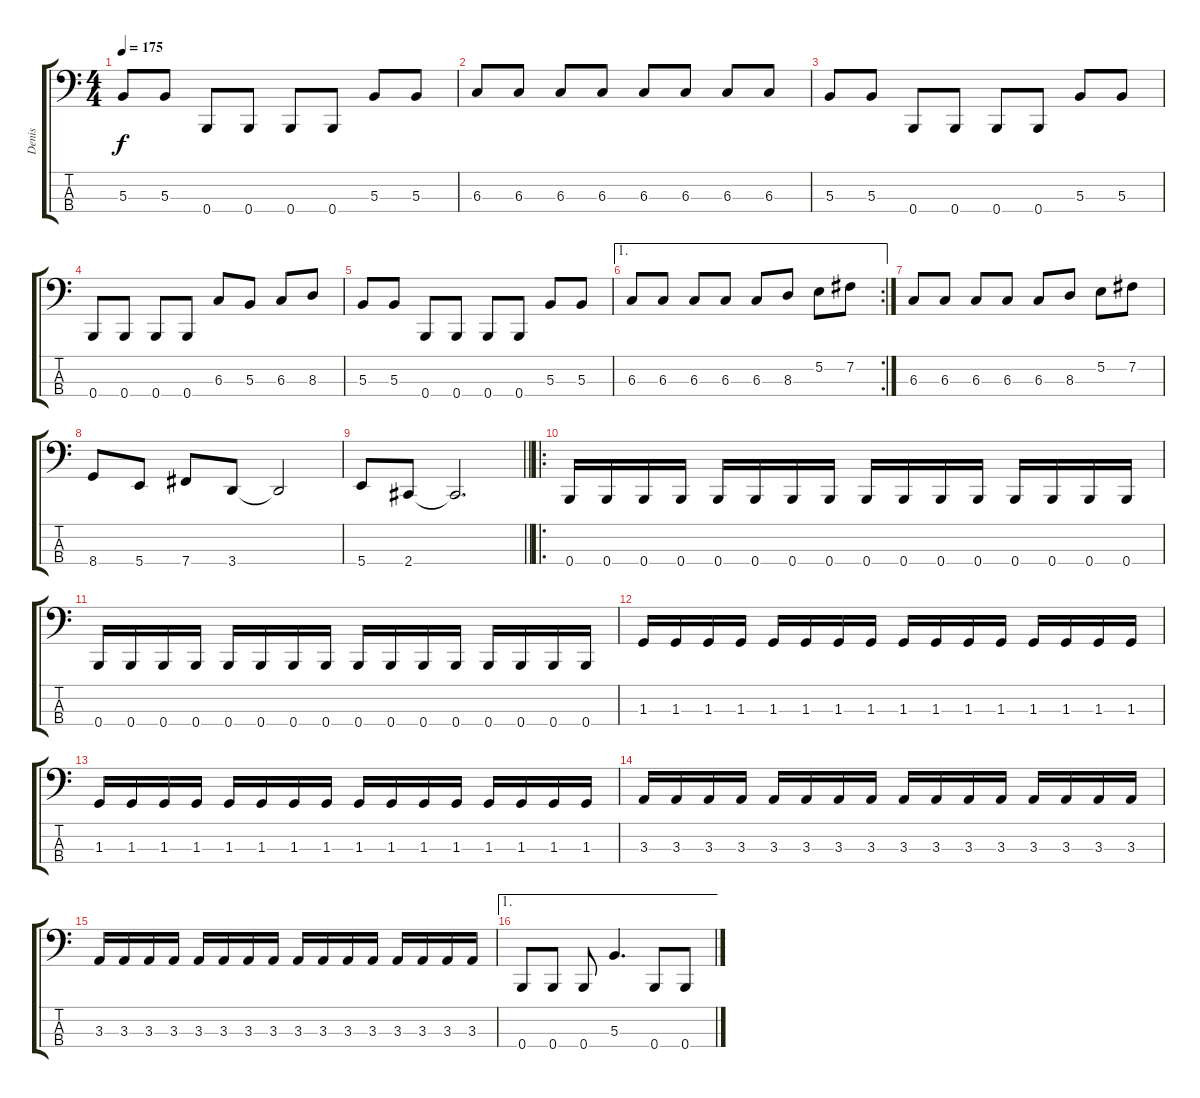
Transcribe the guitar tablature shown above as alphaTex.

\track ("Denis" "Denis") {instrument electricbasspick}
\staff {score tabs}
\tuning (E2 B1 Gb1 B0) {hide}
\ts (4 4)
\tempo 175
\clef f4
\ks c
5.3.8{dy f} 5.3.8 0.4.8 0.4.8 0.4.8 0.4.8 5.3.8 5.3.8 |
6.3.8 6.3.8 6.3.8 6.3.8 6.3.8 6.3.8 6.3.8 6.3.8 |
5.3.8 5.3.8 0.4.8 0.4.8 0.4.8 0.4.8 5.3.8 5.3.8 |
0.4.8 0.4.8 0.4.8 0.4.8 6.3.8 5.3.8 6.3.8 8.3.8 |
5.3.8 5.3.8 0.4.8 0.4.8 0.4.8 0.4.8 5.3.8 5.3.8 |
\ae 1
\rc 2
6.3.8 6.3.8 6.3.8 6.3.8 6.3.8 8.3.8 5.2.8 7.2.8 |
6.3.8 6.3.8 6.3.8 6.3.8 6.3.8 8.3.8 5.2.8 7.2.8 |
8.4.8 5.4.8 7.4.8 3.4.8 3.4{t}.2 |
\barLineRight lightlight
5.4.8 2.4.8 2.4{t}.2{d} |
\ro
\section ("" "")
0.4.16 0.4.16 0.4.16 0.4.16 0.4.16 0.4.16 0.4.16 0.4.16 0.4.16 0.4.16 0.4.16 0.4.16 0.4.16 0.4.16 0.4.16 0.4.16 |
0.4.16 0.4.16 0.4.16 0.4.16 0.4.16 0.4.16 0.4.16 0.4.16 0.4.16 0.4.16 0.4.16 0.4.16 0.4.16 0.4.16 0.4.16 0.4.16 |
1.3.16 1.3.16 1.3.16 1.3.16 1.3.16 1.3.16 1.3.16 1.3.16 1.3.16 1.3.16 1.3.16 1.3.16 1.3.16 1.3.16 1.3.16 1.3.16 |
1.3.16 1.3.16 1.3.16 1.3.16 1.3.16 1.3.16 1.3.16 1.3.16 1.3.16 1.3.16 1.3.16 1.3.16 1.3.16 1.3.16 1.3.16 1.3.16 |
3.3.16 3.3.16 3.3.16 3.3.16 3.3.16 3.3.16 3.3.16 3.3.16 3.3.16 3.3.16 3.3.16 3.3.16 3.3.16 3.3.16 3.3.16 3.3.16 |
3.3.16 3.3.16 3.3.16 3.3.16 3.3.16 3.3.16 3.3.16 3.3.16 3.3.16 3.3.16 3.3.16 3.3.16 3.3.16 3.3.16 3.3.16 3.3.16 |
\ae 1
0.4.8 0.4.8 0.4.8 5.3.4{d} 0.4.8 0.4.8
